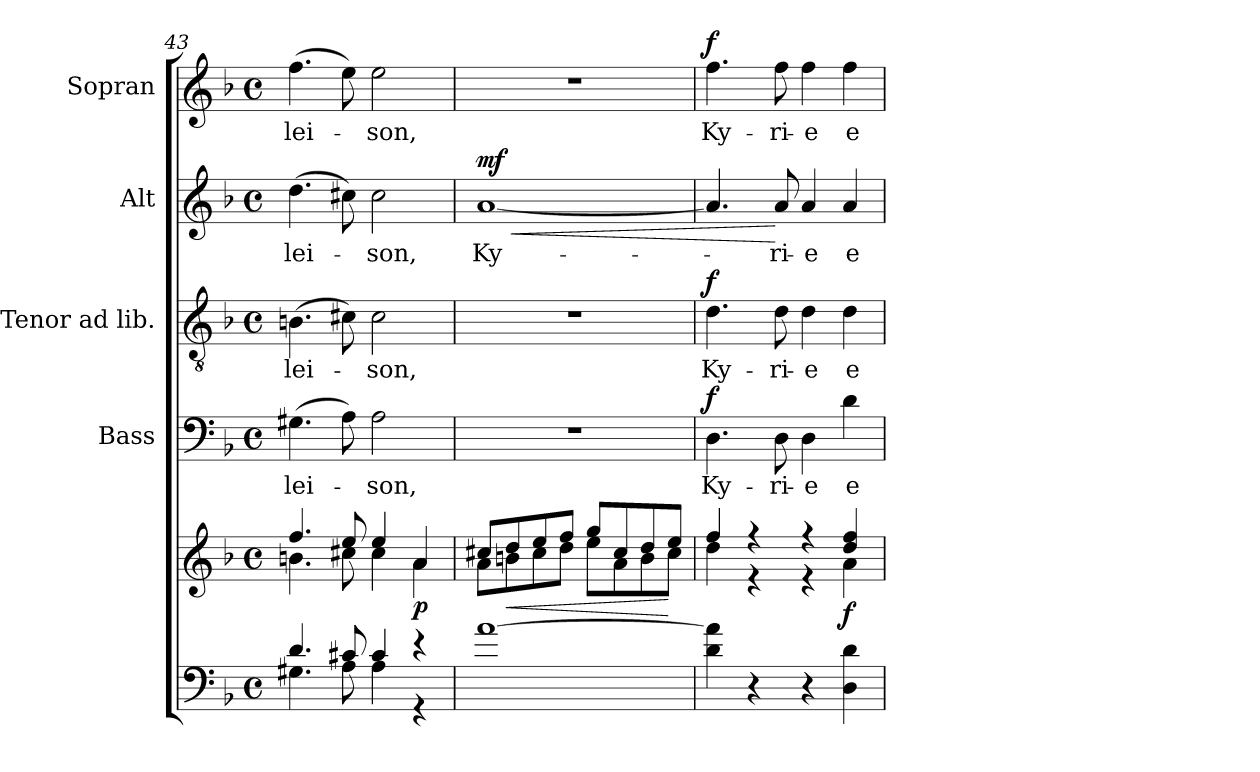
**kern	**kern	**dynam	**kern	**text	**dynam	**kern	**text	**dynam	**kern	**text	**dynam	**kern	**text	**dynam
*part5	*part5	*part5	*part4	*part4	*part4	*part3	*part3	*part3	*part2	*part2	*part2	*part1	*part1	*part1
*staff6	*staff5	*staff5/6	*staff4	*staff4	*staff4	*staff3	*staff3	*staff3	*staff2	*staff2	*staff2	*staff1	*staff1	*staff1
*	*	*	*I"Bass	*	*	*I"Tenor ad lib.	*	*	*I"Alt	*	*	*I"Sopran	*	*
*	*	*	*I'B.	*	*	*I'T.	*	*	*I'A.	*	*	*I'S.	*	*
*clefF4	*clefG2	*	*clefF4	*	*	*clefGv2	*	*	*clefG2	*	*	*clefG2	*	*
*k[b-]	*k[b-]	*	*k[b-]	*	*	*k[b-]	*	*	*k[b-]	*	*	*k[b-]	*	*
*F:	*F:	*	*F:	*	*	*F:	*	*	*F:	*	*	*F:	*	*
*M4/4	*M4/4	*	*M4/4	*	*	*M4/4	*	*	*M4/4	*	*	*M4/4	*	*
*met(c)	*met(c)	*	*met(c)	*	*	*met(c)	*	*	*met(c)	*	*	*met(c)	*	*
=43	=43	=43	=43	=43	=43	=43	=43	=43	=43	=43	=43	=43	=43	=43
*^	*^	*	*	*	*	*	*	*	*	*	*	*	*	*
!	!	!	!	!	!	!LO:LY:b	!	!	!LO:LY:b	!	!	!LO:LY:b	!	!	!LO:LY:b	!
4.d/	4.G#X\	4.ff/	4.bn\	.	(>4.G#X\	-lei-	.	(>4.Bn\	-lei-	.	(>4.dd\	-lei-	.	(>4.ff\	-lei-	.
8c#X/	8A\	8ee/	8cc#X\	.	8A\)	.	.	8c#X\)	.	.	8cc#X\)	.	.	8ee\)	.	.
!	!	!	!	!	!	!LO:LY:b	!	!	!LO:LY:b	!	!	!LO:LY:b	!	!	!LO:LY:b	!
4c#/	4A\	4ee/	4cc#\	.	2A\	-son,	.	2c#\	-son,	.	2cc#\	-son,	.	2ee\	-son,	.
!	!	!	!	!LO:DY:b	!	!	!	!	!	!	!	!	!	!	!	!
4r	4r	4a/	4a\	p	.	.	.	.	.	.	.	.	.	.	.	.
=44	=44	=44	=44	=44	=44	=44	=44	=44	=44	=44	=44	=44	=44	=44	=44	=44
!	!	!	!	!	!	!	!	!	!	!	!	!LO:LY:b	!LO:HP:b	!	!	!
!	!	!	!	!	!	!	!	!	!	!	!	!	!LO:DY:n=1:a	!	!	!
*v	*v	*	*	*	*	*	*	*	*	*	*	*	*	*	*	*
[1a	8cc#X/L	8a\L	.	1r	.	.	1r	.	.	[1a	Ky-	< mf	1r	.	.
!	!	!	!LO:HP:b	!	!	!	!	!	!	!	!	!	!	!	!
.	8dd/	8bn\	<	.	.	.	.	.	.	.	.	.	.	.	.
.	8ee/	8cc#\	.	.	.	.	.	.	.	.	.	.	.	.	.
.	8ff/J	8dd\J	.	.	.	.	.	.	.	.	.	.	.	.	.
.	8gg/L	8ee\L	.	.	.	.	.	.	.	.	.	.	.	.	.
.	8cc#/	8a\	.	.	.	.	.	.	.	.	.	.	.	.	.
.	8dd/	8b\	.	.	.	.	.	.	.	.	.	.	.	.	.
.	8ee/J	8cc#\J	[	.	.	.	.	.	.	.	.	.	.	.	.
=45	=45	=45	=45	=45	=45	=45	=45	=45	=45	=45	=45	=45	=45	=45	=45
!	!	!	!	!	!LO:LY:b	!LO:DY:a	!	!LO:LY:b	!LO:DY:a	!	!	!	!	!LO:LY:b	!LO:DY:a
4d\ 4a\]	4ff/	4dd\	.	4.D\	Ky-	f	4.d\	Ky-	f	4.a/]	.	.	4.ff\	Ky-	f
4r	4r	4r	.	.	.	.	.	.	.	.	.	.	.	.	.
!	!	!	!	!	!LO:LY:b	!	!	!LO:LY:b	!	!	!LO:LY:b	!	!	!LO:LY:b	!
.	.	.	.	8D\	-ri-	.	8d\	-ri-	.	8a/	-ri-	[	8ff\	-ri-	.
!	!	!	!	!	!LO:LY:b	!	!	!LO:LY:b	!	!	!LO:LY:b	!	!	!LO:LY:b	!
4r	4r	4r	.	4D\	-e	.	4d\	-e	.	4a/	-e	.	4ff\	-e	.
!	!	!	!LO:DY:b	!	!LO:LY:b	!	!	!LO:LY:b	!	!	!LO:LY:b	!	!	!LO:LY:b	!
4D\ 4d\	4dd/ 4ff/	4a\	f	4d\	e-	.	4d\	e-	.	4a/	e-	.	4ff\	e-	.
*	*v	*v	*	*	*	*	*	*	*	*	*	*	*	*	*
=	=	=	=	=	=	=	=	=	=	=	=	=	=	=
*-	*-	*-	*-	*-	*-	*-	*-	*-	*-	*-	*-	*-	*-	*-
